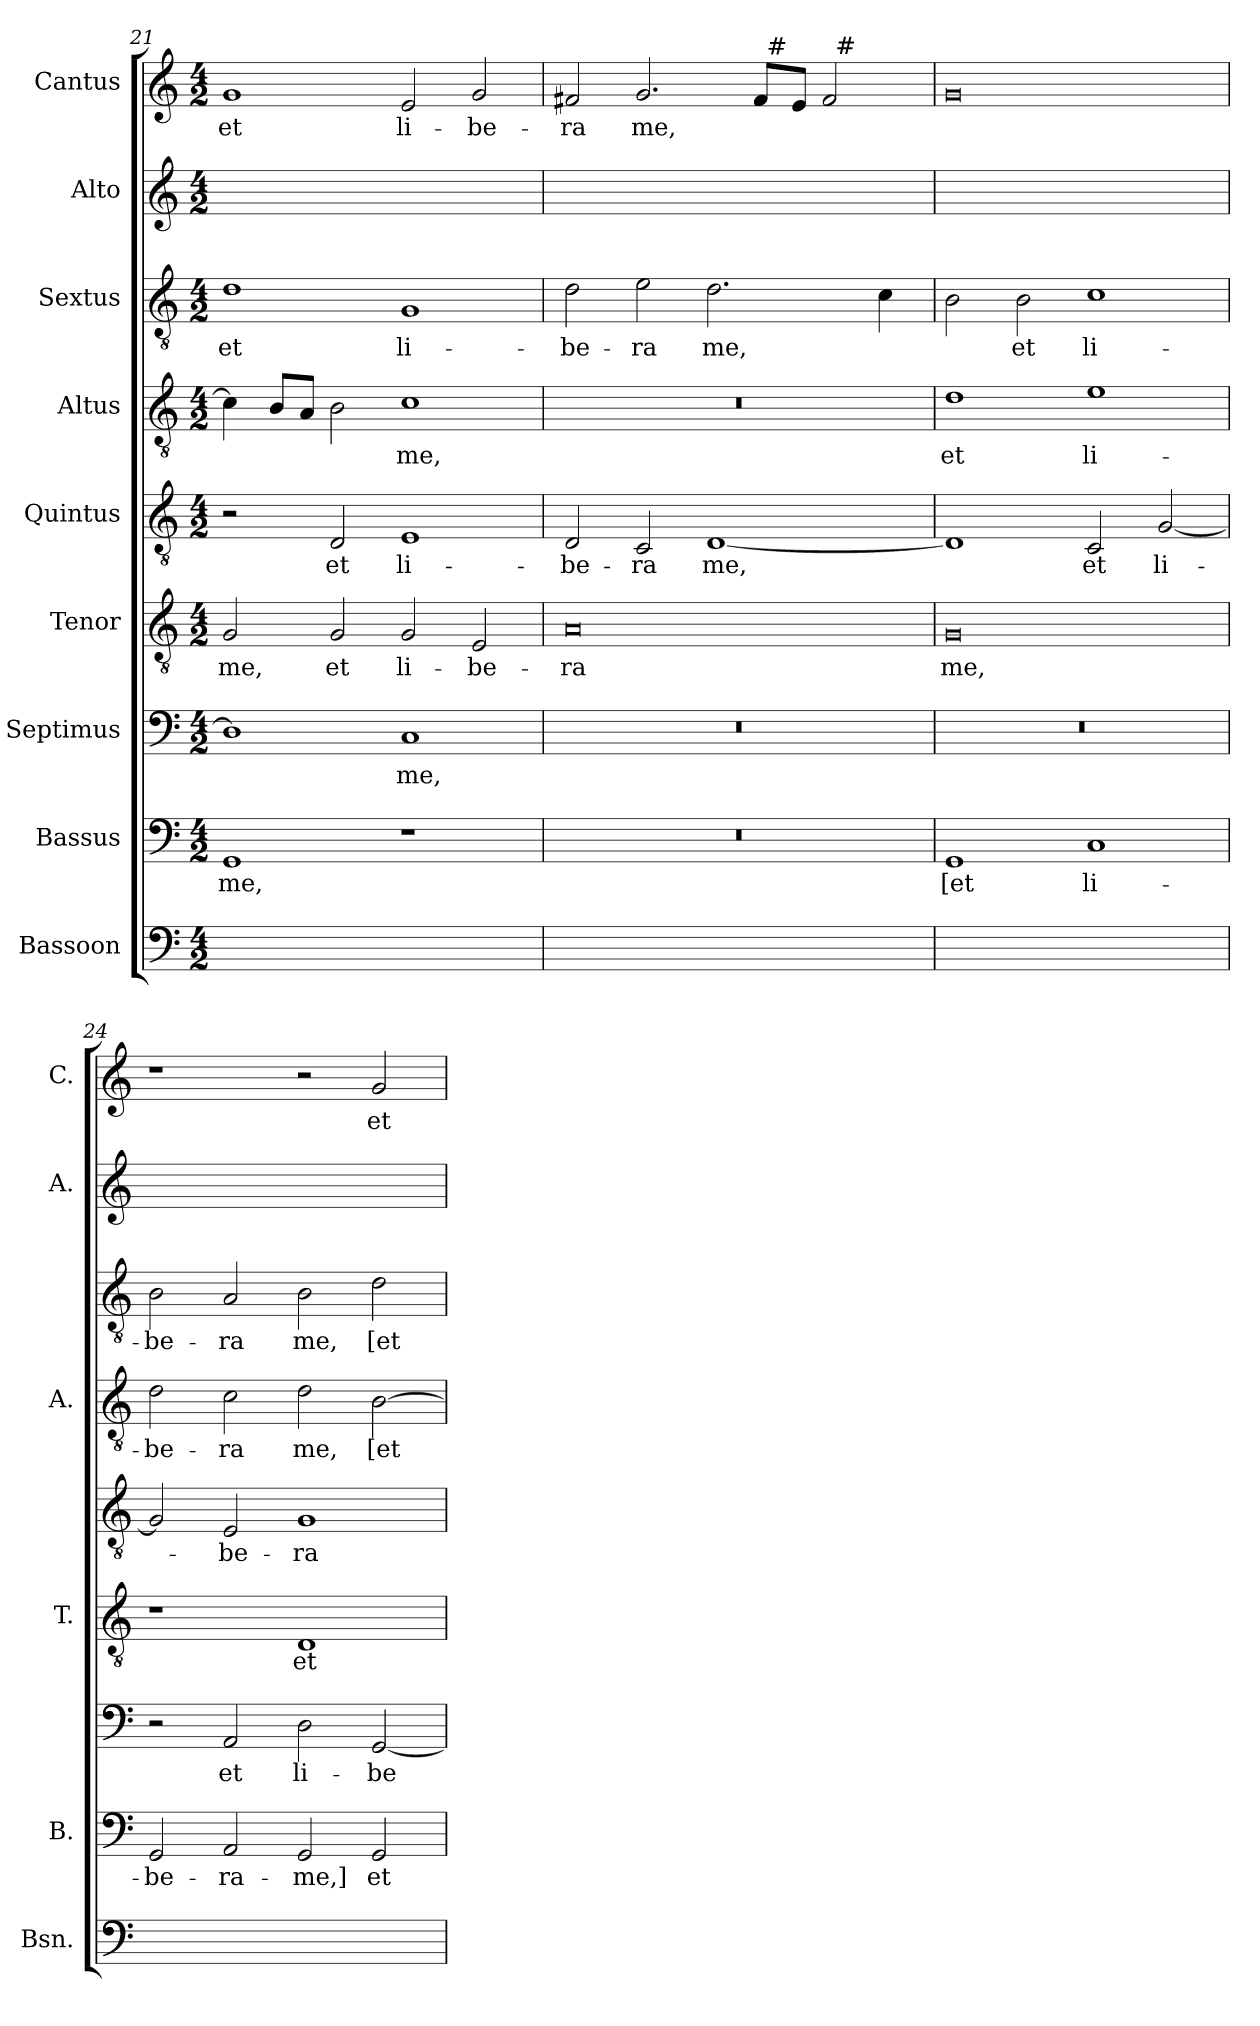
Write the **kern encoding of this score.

**kern	**text	**kern	**text	**kern	**text	**kern	**text	**kern	**text	**kern	**text	**kern	**text	**kern	**text	**kern	**text
*part9	*part9	*part8	*part8	*part7	*part7	*part6	*part6	*part5	*part5	*part4	*part4	*part3	*part3	*part2	*part2	*part1	*part1
*staff9	*staff9	*staff8	*staff8	*staff7	*staff7	*staff6	*staff6	*staff5	*staff5	*staff4	*staff4	*staff3	*staff3	*staff2	*staff2	*staff1	*staff1
*I"Bassoon	*	*I"Bassus	*	*I"Septimus	*	*I"Tenor	*	*I"Quintus	*	*I"Altus	*	*I"Sextus	*	*I"Alto	*	*I"Cantus	*
*I'Bsn.	*	*I'B.	*	*	*	*I'T.	*	*	*	*I'A.	*	*	*	*I'A.	*	*I'C.	*
!!LO:LB:g=z
*clefF4	*	*clefF4	*	*clefF4	*	*clefGv2	*	*clefGv2	*	*clefGv2	*	*clefGv2	*	*clefG2	*	*clefG2	*
*	*	*	*	*	*	*ITrd7c12	*	*ITrd7c12	*	*ITrd7c12	*	*ITrd7c12	*	*	*	*	*
*k[]	*	*k[]	*	*k[]	*	*k[]	*	*k[]	*	*k[]	*	*k[]	*	*k[]	*	*k[]	*
*C:	*	*C:	*	*C:	*	*C:	*	*C:	*	*C:	*	*C:	*	*C:	*	*C:	*
*M4/2	*	*M4/2	*	*M4/2	*	*M4/2	*	*M4/2	*	*M4/2	*	*M4/2	*	*M4/2	*	*M4/2	*
=21	=21	=21	=21	=21	=21	=21	=21	=21	=21	=21	=21	=21	=21	=21	=21	=21	=21
!	!	!	!LO:LY:b	!	!	!	!LO:LY:b	!	!	!	!	!	!LO:LY:b	!	!	!	!LO:LY:b
1GGyy	me,	1GG	me,	1D]	.	2GG/	me,	2r	.	4C\]	.	1D	et	1gyy	et	1g	et
.	.	.	.	.	.	.	.	.	.	8BB/L	.	.	.	.	.	.	.
.	.	.	.	.	.	.	.	.	.	8AA/J	.	.	.	.	.	.	.
!	!	!	!	!	!	!	!LO:LY:b	!	!LO:LY:b	!	!	!	!	!	!	!	!
.	.	.	.	.	.	2GG/	et	2DD/	et	2BB\	.	.	.	.	.	.	.
!	!	!	!	!	!LO:LY:b	!	!LO:LY:b	!	!LO:LY:b	!	!LO:LY:b	!	!LO:LY:b	!	!	!	!LO:LY:b
1ryy	.	1r	.	1C	me,	2GG/	li-	1EE	li-	1C	me,	1GG	li-	2e/yy	li-	2e/	li-
!	!	!	!	!	!	!	!LO:LY:b	!	!	!	!	!	!	!	!	!	!LO:LY:b
.	.	.	.	.	.	2EE/	-be-	.	.	.	.	.	.	2g/yy	-be-	2g/	-be-
=22	=22	=22	=22	=22	=22	=22	=22	=22	=22	=22	=22	=22	=22	=22	=22	=22	=22
!	!	!LO:N:vis=1	!	!LO:N:vis=1	!	!	!LO:LY:b	!	!LO:LY:b	!LO:N:vis=1	!	!	!LO:LY:b	!	!	!	!LO:LY:b
*	*	*	*	*	*	*	*	*	*	*	*	*	*	*	*	*^	*
*	*	*	*	*	*	*	*	*	*	*	*	*	*	*	*	*	*^	*
0ryy	.	0r	.	0r	.	0AA	-ra	2DD/	-be-	0r	.	2D\	-be-	2f#/yy	-ra	2f#X/	1ryy	1ryy	-ra
!	!	!	!	!	!	!	!	!	!LO:LY:b	!	!	!	!LO:LY:b	!	!	!	!	!	!LO:LY:b
.	.	.	.	.	.	.	.	2CC/	-ra	.	.	2E\	-ra	2.g/yy	me,	2.g/	.	.	me,
!	!	!	!	!	!	!	!	!	!LO:LY:b	!	!	!	!LO:LY:b	!	!	!	!	!	!
.	.	.	.	.	.	.	.	[<1DD	me,	.	.	2.D\	me,	.	.	.	4ryy	2ryy	.
.	.	.	.	.	.	.	.	.	.	.	.	.	.	8f#/Lyy	.	8f#/L	32ryy	.	.
!	!	!	!	!	!	!	!	!	!	!	!	!	!	!	!	!	!LO:TX:a:t=#	!	!
.	.	.	.	.	.	.	.	.	.	.	.	.	.	.	.	.	2ryy	.	.
.	.	.	.	.	.	.	.	.	.	.	.	.	.	8e/Jyy	.	8e/J	.	.	.
.	.	.	.	.	.	.	.	.	.	.	.	.	.	2f#/yy	.	2f#/	.	32ryy	.
!	!	!	!	!	!	!	!	!	!	!	!	!	!	!	!	!	!	!LO:TX:a:t=#	!
.	.	.	.	.	.	.	.	.	.	.	.	.	.	.	.	.	.	4...ryy	.
.	.	.	.	.	.	.	.	.	.	.	.	4C\	.	.	.	.	.	.	.
.	.	.	.	.	.	.	.	.	.	.	.	.	.	.	.	.	8..ryy	.	.
=23	=23	=23	=23	=23	=23	=23	=23	=23	=23	=23	=23	=23	=23	=23	=23	=23	=23	=23	=23
!	!	!	!LO:LY:b	!LO:N:vis=1	!	!	!LO:LY:b	!	!	!	!LO:LY:b	!	!	!	!	!	!	!	!
*	*	*	*	*	*	*	*	*	*	*	*	*	*	*	*	*v	*v	*v	*
1GGyy	[et	1GG	[et	0r	.	0GG	me,	1DD]	.	1D	et	2BB\	.	0gyy	.	0g	.
!	!	!	!	!	!	!	!	!	!	!	!	!	!LO:LY:b	!	!	!	!
.	.	.	.	.	.	.	.	.	.	.	.	2BB\	et	.	.	.	.
!	!	!	!LO:LY:b	!	!	!	!	!	!LO:LY:b	!	!LO:LY:b	!	!LO:LY:b	!	!	!	!
1Cyy	li-	1C	li-	.	.	.	.	2CC/	et	1E	li-	1C	li-	.	.	.	.
!	!	!	!	!	!	!	!	!	!LO:LY:b	!	!	!	!	!	!	!	!
.	.	.	.	.	.	.	.	[<2GG/	li-	.	.	.	.	.	.	.	.
=24	=24	=24	=24	=24	=24	=24	=24	=24	=24	=24	=24	=24	=24	=24	=24	=24	=24
!	!	!	!LO:LY:b	!	!	!	!	!	!	!	!LO:LY:b	!	!LO:LY:b	!	!	!	!
2GG/yy	-be-	2GG/	-be-	2r	.	1r	.	2GG/]	.	2D\	-be-	2BB\	-be-	1ryy	.	1r	.
!	!	!	!LO:LY:b	!	!LO:LY:b	!	!	!	!LO:LY:b	!	!LO:LY:b	!	!LO:LY:b	!	!	!	!
2AA/yy	-ra-	2AA/	-ra-	2AA/	et	.	.	2EE/	-be-	2C\	-ra	2AA/	-ra	.	.	.	.
!	!	!	!LO:LY:b	!	!LO:LY:b	!	!LO:LY:b	!	!LO:LY:b	!	!LO:LY:b	!	!LO:LY:b	!	!	!	!
2GG/yy	-me,]	2GG/	-me,]	2D\	li-	1DD	et	1GG	-ra	2D\	me,	2BB\	me,	2ryy	.	2r	.
!	!	!	!LO:LY:b	!	!LO:LY:b	!	!	!	!	!	!LO:LY:b	!	!LO:LY:b	!	!	!	!LO:LY:b
2GG/yy	et	2GG/	et	[<2GG/	-be-	.	.	.	.	[>2BB\	[et	2D\	[et	2g/yy	et	2g/	et
=	=	=	=	=	=	=	=	=	=	=	=	=	=	=	=	=	=
*-	*-	*-	*-	*-	*-	*-	*-	*-	*-	*-	*-	*-	*-	*-	*-	*-	*-
